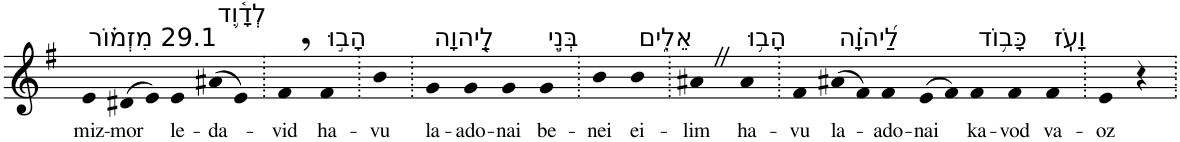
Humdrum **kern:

**kern	**text
*part1	*part1
*staff1	*staff1
*I"Piano	*
*I'Pno	*
*clefG2	*
*k[f#]	*
*G:	*
=1	=1
!LO:TX:a:t=29.1 מִזְמ֗וֹר	!
!	!LO:LY:b
4e	miz-
!	!LO:LY:b
(>8d#X	-mor
8e)	.
!LO:TX:a:t=לְדָ֫וִ֥ד	!
!	!LO:LY:b
4e	le-
!	!LO:LY:b
(>8a#X	-da-
8e)	.
=2.	=2.
!	!LO:LY:b
4f#,	-vid
!LO:TX:a:t=הָב֣וּ	!
!	!LO:LY:b
4f#	ha-
=3.	=3.
!	!LO:LY:b
4b	-vu
=4.	=4.
!LO:TX:a:t=לַֽ֭יהוָה	!
!	!LO:LY:b
4g	la-
!	!LO:LY:b
4g	-ado-
!	!LO:LY:b
4g	-nai
!LO:TX:a:t=בְּנֵ֣י	!
!	!LO:LY:b
4g	be-
=5.	=5.
!	!LO:LY:b
4b	-nei
!LO:TX:a:t=אֵלִ֑ים	!
!	!LO:LY:b
4b	ei-
=6.	=6.
!	!LO:LY:b
4a#XZ	-lim
!LO:TX:a:t=הָב֥וּ	!
!	!LO:LY:b
4a#	ha-
=7.	=7.
!	!LO:LY:b
4f#	-vu
!LO:TX:a:t=לַ֝יהוָ֗ה	!
!	!LO:LY:b
(>8a#X	la-
8f#)	.
!	!LO:LY:b
4f#	-ado-
!	!LO:LY:b
(>8e	-nai
8f#)	.
!LO:TX:a:t=כָּב֥וֹד	!
!	!LO:LY:b
4f#	ka-
!	!LO:LY:b
4f#	-vod
!LO:TX:a:t=וָעֹֽז	!
!	!LO:LY:b
4f#	va-
=8.	=8.
!	!LO:LY:b
4e	-oz
4r	.
=.	=.
*-	*-
